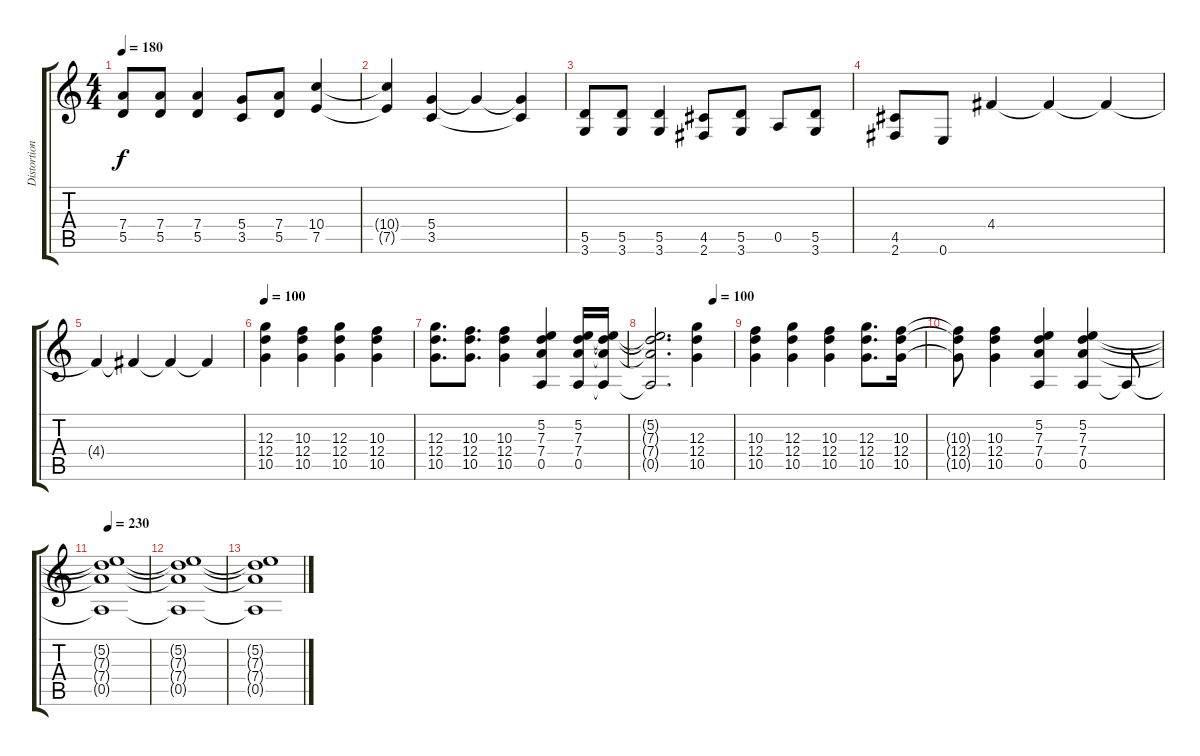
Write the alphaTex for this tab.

\track ("Distortion 1" "Distortion") {instrument distortionguitar}
\staff {score tabs}
\tuning (E4 B3 G3 D3 A2 E2) {hide}
\ts (4 4)
\tempo 180
\clef g2
\ks c
(7.4 5.5).8{dy f} (7.4 5.5).8 (7.4 5.5).4 (5.4 3.5).8 (7.4 5.5).8 (10.4 7.5).4 |
(10.4{t} 7.5{t}).4 (5.4 3.5).4 5.4{t}.4 (5.4{t} 3.5{t}).4 |
(5.5 3.6).8 (5.5 3.6).8 (5.5 3.6).4 (4.5 2.6).8 (5.5 3.6).8 0.5.8 (5.5 3.6).8 |
(4.5 2.6).8 0.6.8 4.4.4 4.4{t}.4 4.4{t}.4 |
4.4{t}.4 4.4{t}.4 4.4{t}.4 4.4{t}.4 |
\tempo 100
(12.3 12.4 10.5).4 (10.3 12.4 10.5).4 (12.3 12.4 10.5).4 (10.3 12.4 10.5).4 |
(12.3 12.4 10.5).8{d} (10.3 12.4 10.5).8{d} (10.3 12.4 10.5).4 (5.2 7.3 7.4 0.5).4 (5.2 7.3 7.4 0.5).16 (5.2{t} 7.3{t} 7.4{t} 0.5{t}).16 |
\tempo (100 0.75)
(5.2{t} 7.3{t} 7.4{t} 0.5{t}).2{d} (12.3 12.4 10.5).4 |
(10.3 12.4 10.5).4 (12.3 12.4 10.5).4 (10.3 12.4 10.5).4 (12.3 12.4 10.5).8{d} (10.3 12.4 10.5).16 |
(10.3{t} 12.4{t} 10.5{t}).8 (10.3 12.4 10.5).4 (5.2 7.3 7.4 0.5).4 (5.2 7.3 7.4 0.5).4 0.5{t}.8 |
\tempo 230
(5.2{t} 7.3{t} 7.4{t} 0.5{t}).1 |
(5.2{t} 7.3{t} 7.4{t} 0.5{t}).1 |
(5.2{t} 7.3{t} 7.4{t} 0.5{t}).1
